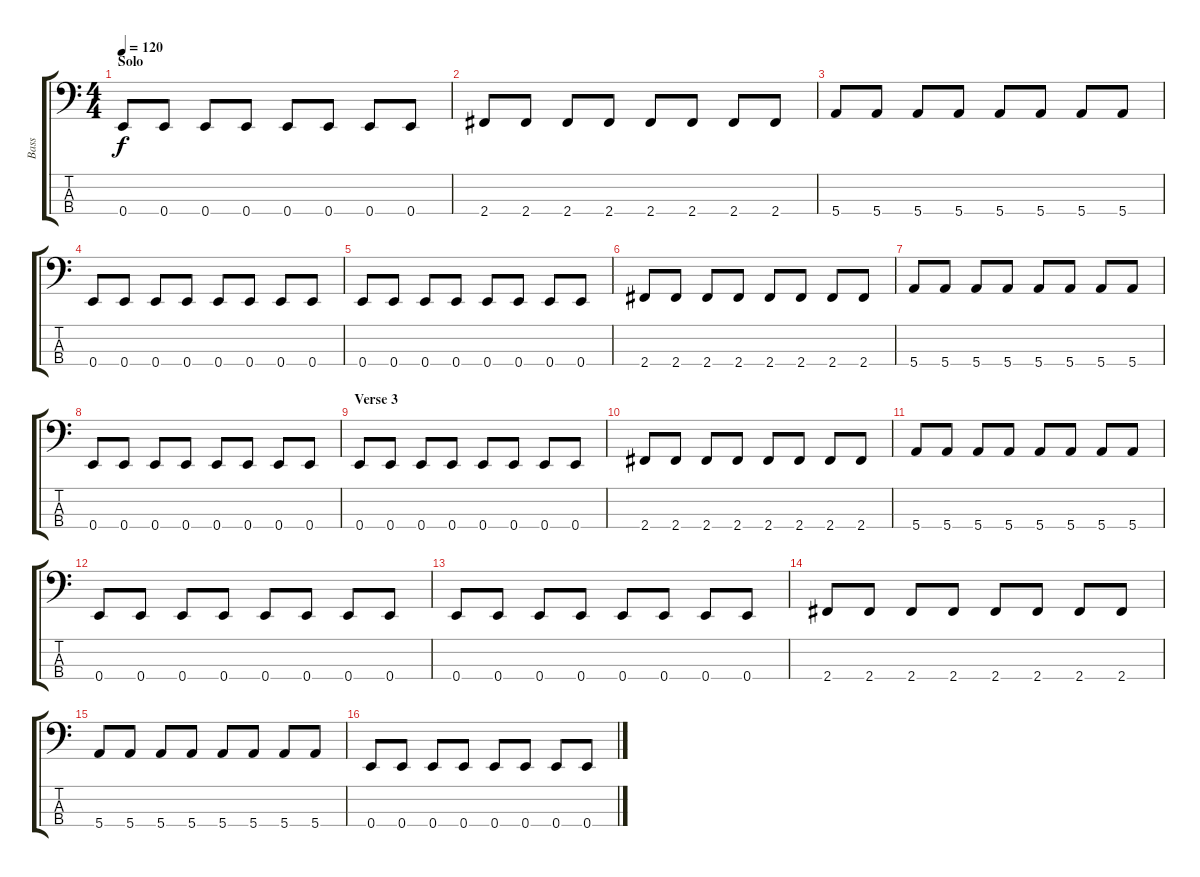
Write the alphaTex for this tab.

\track ("Bass" "Bass") {instrument electricbasspick}
\staff {score tabs}
\tuning (G2 D2 A1 E1) {hide}
\ts (4 4)
\section ("" "Solo")
\tempo 120
\clef f4
\ks c
0.4.8{dy f} 0.4.8 0.4.8 0.4.8 0.4.8 0.4.8 0.4.8 0.4.8 |
2.4.8 2.4.8 2.4.8 2.4.8 2.4.8 2.4.8 2.4.8 2.4.8 |
5.4.8 5.4.8 5.4.8 5.4.8 5.4.8 5.4.8 5.4.8 5.4.8 |
0.4.8 0.4.8 0.4.8 0.4.8 0.4.8 0.4.8 0.4.8 0.4.8 |
0.4.8 0.4.8 0.4.8 0.4.8 0.4.8 0.4.8 0.4.8 0.4.8 |
2.4.8 2.4.8 2.4.8 2.4.8 2.4.8 2.4.8 2.4.8 2.4.8 |
5.4.8 5.4.8 5.4.8 5.4.8 5.4.8 5.4.8 5.4.8 5.4.8 |
0.4.8 0.4.8 0.4.8 0.4.8 0.4.8 0.4.8 0.4.8 0.4.8 |
\section ("" "Verse 3")
0.4.8 0.4.8 0.4.8 0.4.8 0.4.8 0.4.8 0.4.8 0.4.8 |
2.4.8 2.4.8 2.4.8 2.4.8 2.4.8 2.4.8 2.4.8 2.4.8 |
5.4.8 5.4.8 5.4.8 5.4.8 5.4.8 5.4.8 5.4.8 5.4.8 |
0.4.8 0.4.8 0.4.8 0.4.8 0.4.8 0.4.8 0.4.8 0.4.8 |
0.4.8 0.4.8 0.4.8 0.4.8 0.4.8 0.4.8 0.4.8 0.4.8 |
2.4.8 2.4.8 2.4.8 2.4.8 2.4.8 2.4.8 2.4.8 2.4.8 |
5.4.8 5.4.8 5.4.8 5.4.8 5.4.8 5.4.8 5.4.8 5.4.8 |
0.4.8 0.4.8 0.4.8 0.4.8 0.4.8 0.4.8 0.4.8 0.4.8
